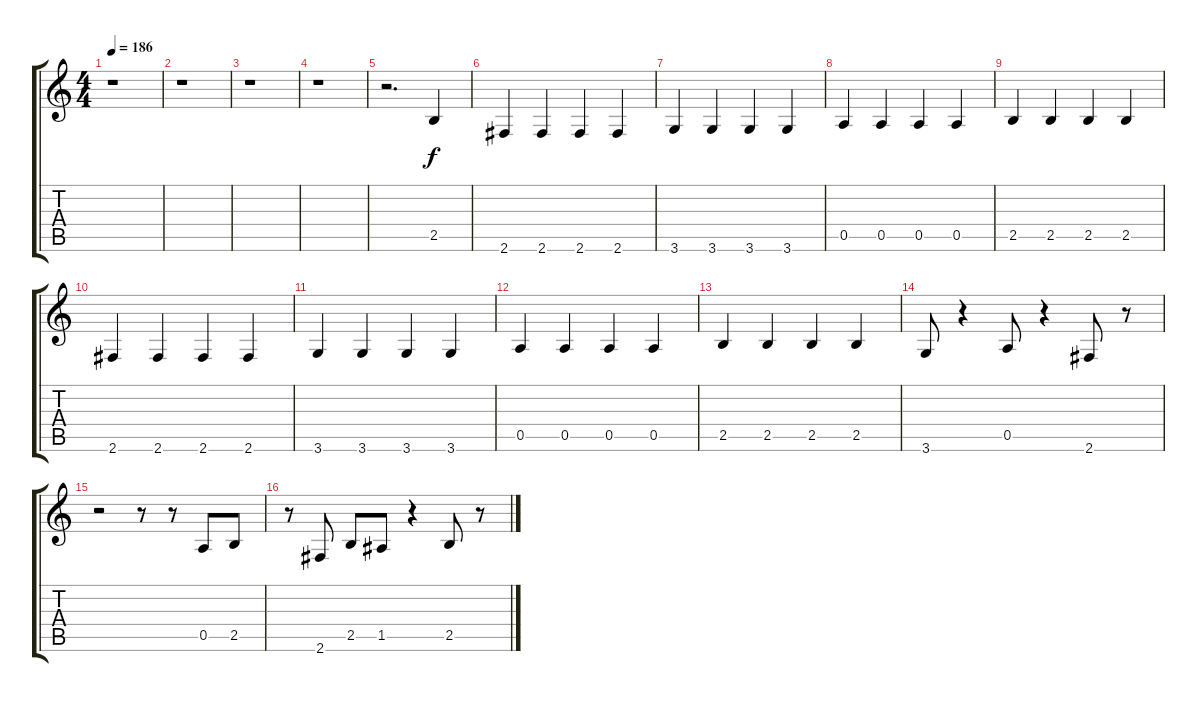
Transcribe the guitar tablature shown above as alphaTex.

\track "" {instrument electricbassfinger}
\staff {score tabs}
\tuning (E4 B3 G3 D3 A2 E2) {hide}
\ts (4 4)
\tempo 186
\clef g2
\ks c
r.1{dy f} |
r.1 |
r.1 |
r.1 |
r.2{d} 2.5.4 |
2.6.4 2.6.4 2.6.4 2.6.4 |
3.6.4 3.6.4 3.6.4 3.6.4 |
0.5.4 0.5.4 0.5.4 0.5.4 |
2.5.4 2.5.4 2.5.4 2.5.4 |
2.6.4 2.6.4 2.6.4 2.6.4 |
3.6.4 3.6.4 3.6.4 3.6.4 |
0.5.4 0.5.4 0.5.4 0.5.4 |
2.5.4 2.5.4 2.5.4 2.5.4 |
3.6.8 r.4 0.5.8 r.4 2.6.8 r.8 |
r.2 r.8 r.8 0.5.8 2.5.8 |
r.8 2.6.8 2.5.8 1.5.8 r.4 2.5.8 r.8
